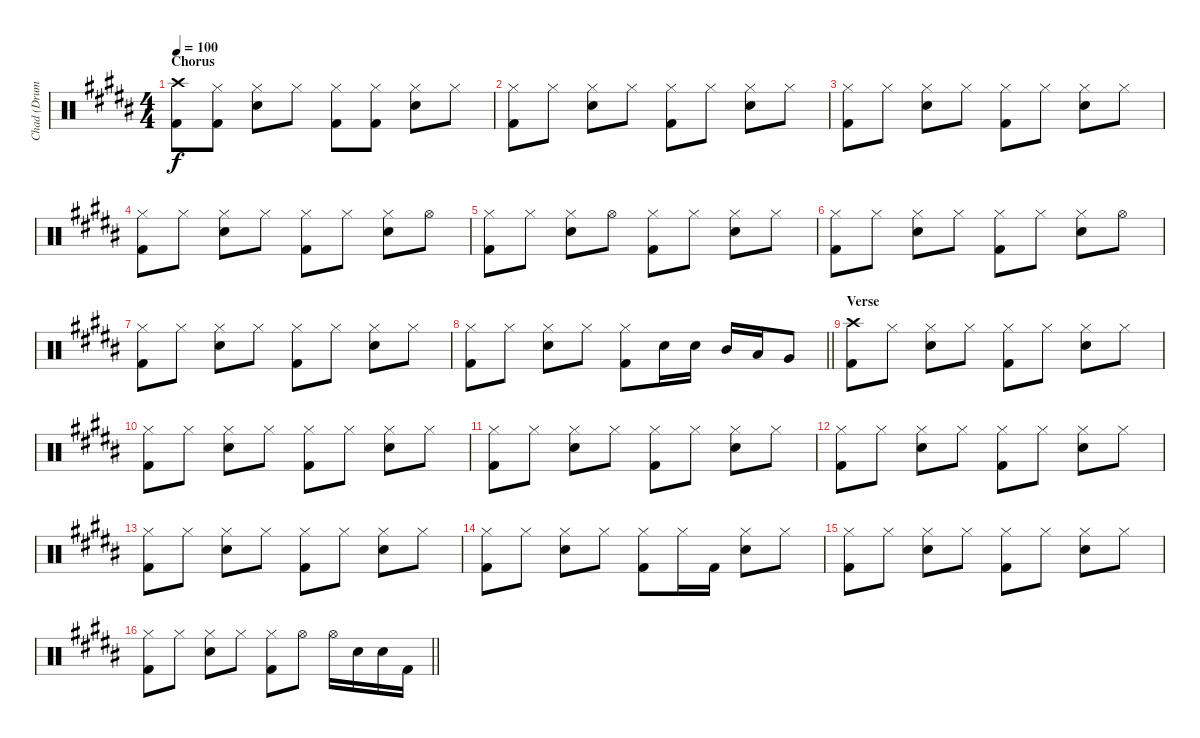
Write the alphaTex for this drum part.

\track ("Chad (Drums)" "Chad (Drum") {instrument percussion bank 177}
\staff {score}
\articulation defaults
\ts (4 4)
\section ("" "Chorus")
\tempo 100
\clef neutral
\ks b
("Crash high (hit)" "Kick (hit) 2").8{dy f} ("Hi-Hat (closed)" "Kick (hit) 2").8 ("Hi-Hat (closed)" "Electric Snare (hit)").8 "Hi-Hat (closed)".8 ("Hi-Hat (closed)" "Kick (hit) 2").8 ("Hi-Hat (closed)" "Kick (hit) 2").8 ("Hi-Hat (closed)" "Electric Snare (hit)").8 "Hi-Hat (closed)".8 |
("Hi-Hat (closed)" "Kick (hit) 2").8 "Hi-Hat (closed)".8 ("Hi-Hat (closed)" "Electric Snare (hit)").8 "Hi-Hat (closed)".8 ("Hi-Hat (closed)" "Kick (hit) 2").8 "Hi-Hat (closed)".8 ("Hi-Hat (closed)" "Electric Snare (hit)").8 "Hi-Hat (closed)".8 |
("Hi-Hat (closed)" "Kick (hit) 2").8 "Hi-Hat (closed)".8 ("Hi-Hat (closed)" "Electric Snare (hit)").8 "Hi-Hat (closed)".8 ("Hi-Hat (closed)" "Kick (hit) 2").8 "Hi-Hat (closed)".8 ("Hi-Hat (closed)" "Electric Snare (hit)").8 "Hi-Hat (closed)".8 |
("Hi-Hat (closed)" "Kick (hit) 2").8 "Hi-Hat (closed)".8 ("Hi-Hat (closed)" "Electric Snare (hit)").8 "Hi-Hat (closed)".8 ("Hi-Hat (closed)" "Kick (hit) 2").8 "Hi-Hat (closed)".8 ("Hi-Hat (closed)" "Electric Snare (hit)").8 "Hi-Hat (open)".8 |
("Hi-Hat (closed)" "Kick (hit) 2").8 "Hi-Hat (closed)".8 ("Hi-Hat (closed)" "Electric Snare (hit)").8 "Hi-Hat (open)".8 ("Hi-Hat (closed)" "Kick (hit) 2").8 "Hi-Hat (closed)".8 ("Hi-Hat (closed)" "Electric Snare (hit)").8 "Hi-Hat (closed)".8 |
("Hi-Hat (closed)" "Kick (hit) 2").8 "Hi-Hat (closed)".8 ("Hi-Hat (closed)" "Electric Snare (hit)").8 "Hi-Hat (closed)".8 ("Hi-Hat (closed)" "Kick (hit) 2").8 "Hi-Hat (closed)".8 ("Hi-Hat (closed)" "Electric Snare (hit)").8 "Hi-Hat (open)".8 |
("Hi-Hat (closed)" "Kick (hit) 2").8 "Hi-Hat (closed)".8 ("Hi-Hat (closed)" "Electric Snare (hit)").8 "Hi-Hat (closed)".8 ("Hi-Hat (closed)" "Kick (hit) 2").8 "Hi-Hat (closed)".8 ("Hi-Hat (closed)" "Electric Snare (hit)").8 "Hi-Hat (closed)".8 |
\barLineRight lightlight
("Hi-Hat (closed)" "Kick (hit) 2").8 "Hi-Hat (closed)".8 ("Hi-Hat (closed)" "Electric Snare (hit)").8 "Hi-Hat (closed)".8 ("Hi-Hat (closed)" "Kick (hit) 2").8 "Electric Snare (hit)".16 "Electric Snare (hit)".16 "Mid Tom (hit)".16 "Low Tom (hit)".16 "Very Low Tom (hit)".8 |
\section ("" "Verse")
("Crash high (hit)" "Kick (hit) 2").8 "Hi-Hat (closed)".8 ("Hi-Hat (closed)" "Electric Snare (hit)").8 "Hi-Hat (closed)".8 ("Hi-Hat (closed)" "Kick (hit) 2").8 "Hi-Hat (closed)".8 ("Hi-Hat (closed)" "Electric Snare (hit)").8 "Hi-Hat (closed)".8 |
("Hi-Hat (closed)" "Kick (hit) 2").8 "Hi-Hat (closed)".8 ("Hi-Hat (closed)" "Electric Snare (hit)").8 "Hi-Hat (closed)".8 ("Hi-Hat (closed)" "Kick (hit) 2").8 "Hi-Hat (closed)".8 ("Hi-Hat (closed)" "Electric Snare (hit)").8 "Hi-Hat (closed)".8 |
("Hi-Hat (closed)" "Kick (hit) 2").8 "Hi-Hat (closed)".8 ("Hi-Hat (closed)" "Electric Snare (hit)").8 "Hi-Hat (closed)".8 ("Hi-Hat (closed)" "Kick (hit) 2").8 "Hi-Hat (closed)".8 ("Hi-Hat (closed)" "Electric Snare (hit)").8 "Hi-Hat (closed)".8 |
("Hi-Hat (closed)" "Kick (hit) 2").8 "Hi-Hat (closed)".8 ("Hi-Hat (closed)" "Electric Snare (hit)").8 "Hi-Hat (closed)".8 ("Hi-Hat (closed)" "Kick (hit) 2").8 "Hi-Hat (closed)".8 ("Hi-Hat (closed)" "Electric Snare (hit)").8 "Hi-Hat (closed)".8 |
("Hi-Hat (closed)" "Kick (hit) 2").8 "Hi-Hat (closed)".8 ("Hi-Hat (closed)" "Electric Snare (hit)").8 "Hi-Hat (closed)".8 ("Hi-Hat (closed)" "Kick (hit) 2").8 "Hi-Hat (closed)".8 ("Hi-Hat (closed)" "Electric Snare (hit)").8 "Hi-Hat (closed)".8 |
("Hi-Hat (closed)" "Kick (hit) 2").8 "Hi-Hat (closed)".8 ("Hi-Hat (closed)" "Electric Snare (hit)").8 "Hi-Hat (closed)".8 ("Hi-Hat (closed)" "Kick (hit) 2").8 "Hi-Hat (closed)".16 "Kick (hit) 2".16 ("Hi-Hat (closed)" "Electric Snare (hit)").8 "Hi-Hat (closed)".8 |
("Hi-Hat (closed)" "Kick (hit) 2").8 "Hi-Hat (closed)".8 ("Hi-Hat (closed)" "Electric Snare (hit)").8 "Hi-Hat (closed)".8 ("Hi-Hat (closed)" "Kick (hit) 2").8 "Hi-Hat (closed)".8 ("Hi-Hat (closed)" "Electric Snare (hit)").8 "Hi-Hat (closed)".8 |
\barLineRight lightlight
("Hi-Hat (closed)" "Kick (hit) 2").8 "Hi-Hat (closed)".8 ("Hi-Hat (closed)" "Electric Snare (hit)").8 "Hi-Hat (closed)".8 ("Hi-Hat (closed)" "Kick (hit) 2").8 "Hi-Hat (open)".8 "Hi-Hat (open)".16 "Electric Snare (hit)".16 "Electric Snare (hit)".16 "Kick (hit) 2".16
